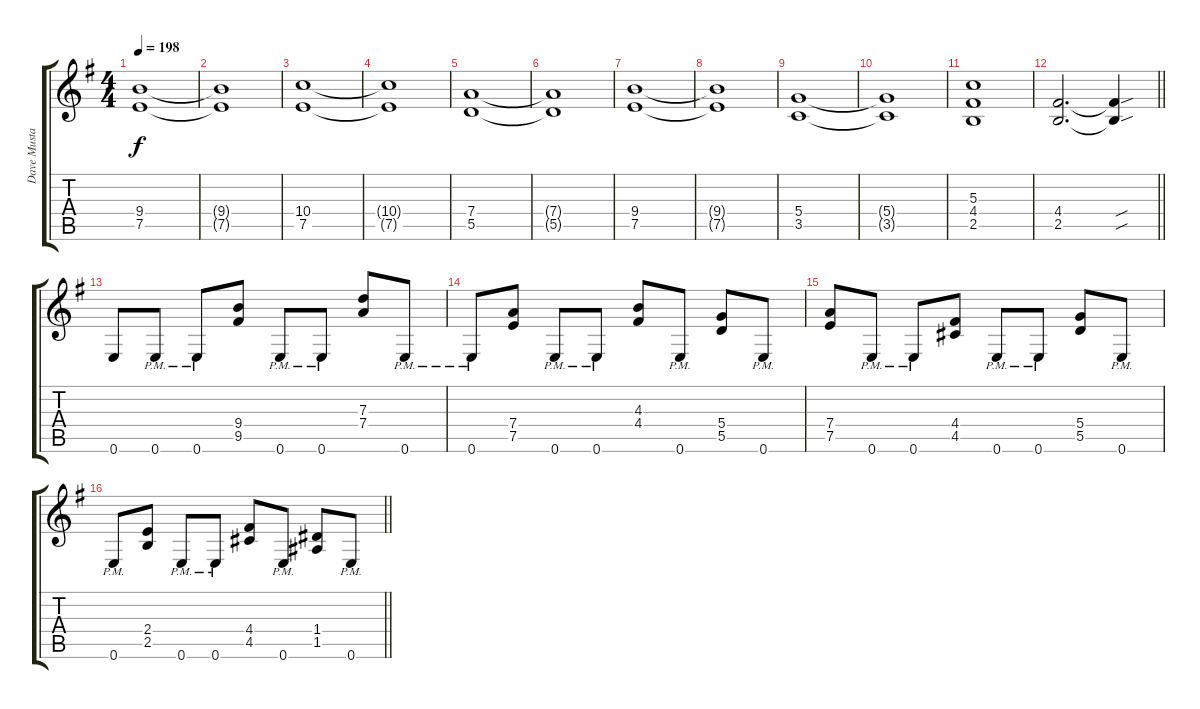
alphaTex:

\track ("Dave Mustaine" "Dave Musta") {instrument distortionguitar}
\staff {score tabs}
\tuning (E4 B3 G3 D3 A2 E2) {hide}
\ts (4 4)
\tempo 198
\clef g2
\ks g
(9.4 7.5).1{dy f} |
(9.4{t} 7.5{t}).1 |
(10.4 7.5).1 |
(10.4{t} 7.5{t}).1 |
(7.4 5.5).1 |
(7.4{t} 5.5{t}).1 |
(9.4 7.5).1 |
(9.4{t} 7.5{t}).1 |
(5.4 3.5).1 |
(5.4{t} 3.5{t}).1 |
(5.3 4.4 2.5).1 |
\barLineRight lightlight
(4.4 2.5).2{d} (4.4{sou t} 2.5{sou t}).4 |
0.6.8 0.6{pm}.8 0.6{pm}.8 (9.4 9.5).8 0.6{pm}.8 0.6{pm}.8 (7.3 7.4).8 0.6{pm}.8 |
0.6{pm}.8 (7.4 7.5).8 0.6{pm}.8 0.6{pm}.8 (4.3 4.4).8 0.6{pm}.8 (5.4 5.5).8 0.6{pm}.8 |
(7.4 7.5).8 0.6{pm}.8 0.6{pm}.8 (4.4 4.5).8 0.6{pm}.8 0.6{pm}.8 (5.4 5.5).8 0.6{pm}.8 |
\barLineRight lightlight
0.6{pm}.8 (2.4 2.5).8 0.6{pm}.8 0.6{pm}.8 (4.4 4.5).8 0.6{pm}.8 (1.4 1.5).8 0.6{pm}.8
